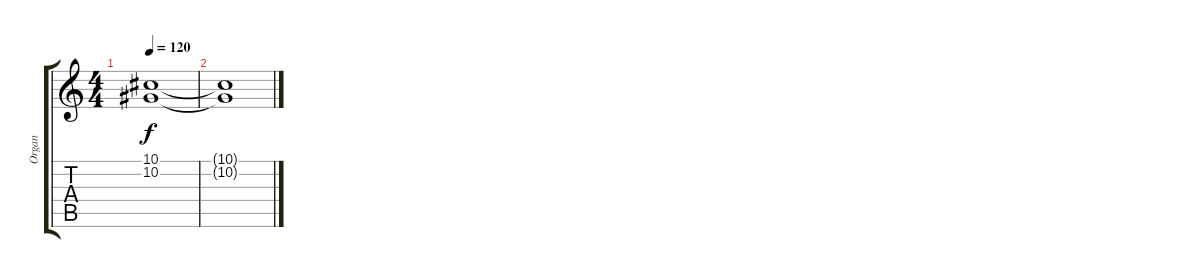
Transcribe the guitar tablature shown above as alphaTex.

\track ("Organ" "Organ") {instrument rockorgan}
\staff {score tabs}
\tuning (Eb4 Bb3 Gb3 Db3 Ab2 Eb2) {hide}
\ts (4 4)
\tempo 120
\clef g2
\ks c
(10.1{t} 10.2{t}).1{dy f} |
(10.1{t} 10.2{t}).1
